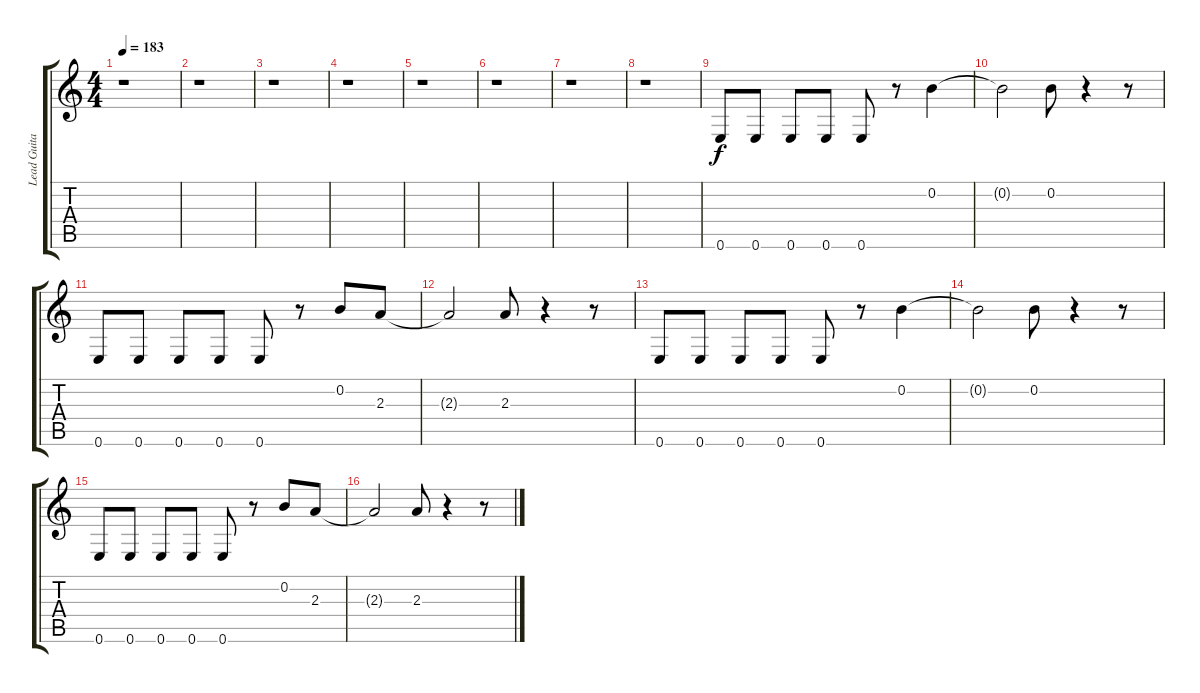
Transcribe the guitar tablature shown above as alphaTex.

\track ("Lead Guitar" "Lead Guita") {instrument distortionguitar}
\staff {score tabs}
\tuning (E4 B3 G3 D3 A2 E2) {hide}
\ts (4 4)
\tempo 183
\clef g2
\ks c
r.1{dy f} |
r.1 |
r.1 |
r.1 |
r.1 |
r.1 |
r.1 |
r.1 |
0.6.8 0.6.8 0.6.8 0.6.8 0.6.8 r.8 0.2.4 |
0.2{t}.2 0.2.8 r.4 r.8 |
0.6.8 0.6.8 0.6.8 0.6.8 0.6.8 r.8 0.2.8 2.3.8 |
2.3{t}.2 2.3.8 r.4 r.8 |
0.6.8 0.6.8 0.6.8 0.6.8 0.6.8 r.8 0.2.4 |
0.2{t}.2 0.2.8 r.4 r.8 |
0.6.8 0.6.8 0.6.8 0.6.8 0.6.8 r.8 0.2.8 2.3.8 |
2.3{t}.2 2.3.8 r.4 r.8
